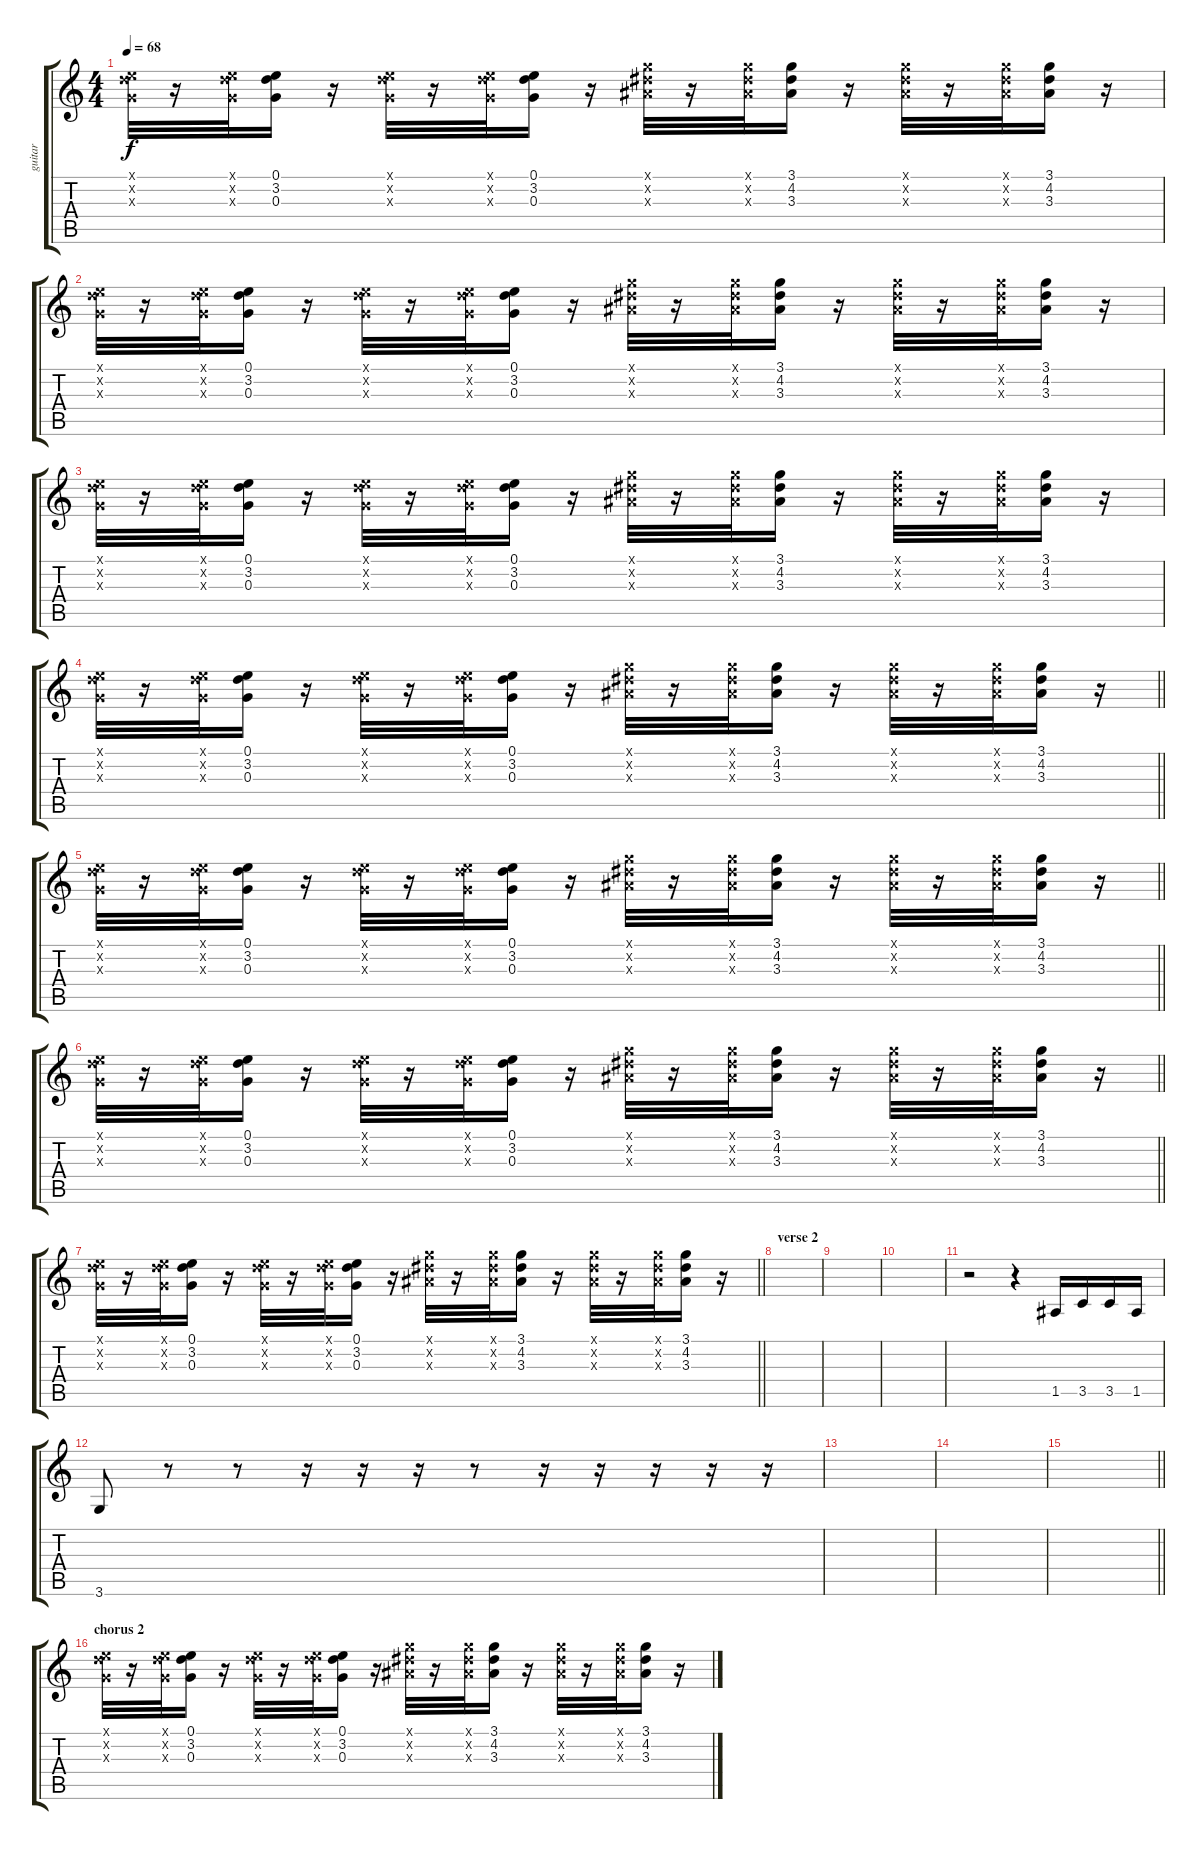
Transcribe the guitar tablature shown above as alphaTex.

\track ("guitar" "guitar") {instrument electricguitarjazz}
\staff {score tabs}
\tuning (E4 B3 G3 D3 A2 E2) {hide}
\ts (4 4)
\tempo 68
\clef g2
\ks c
(0.1{x} 3.2{x} 0.3{x}).32{dy f} r.16 (0.1{x} 3.2{x} 0.3{x}).32 (0.1 3.2 0.3).16 r.16 (0.1{x} 3.2{x} 0.3{x}).32 r.16 (0.1{x} 3.2{x} 0.3{x}).32 (0.1 3.2 0.3).16 r.16 (3.1{x} 4.2{x} 3.3{x}).32 r.16 (3.1{x} 4.2{x} 3.3{x}).32 (3.1 4.2 3.3).16 r.16 (3.1{x} 4.2{x} 3.3{x}).32 r.16 (3.1{x} 4.2{x} 3.3{x}).32 (3.1 4.2 3.3).16 r.16 |
(0.1{x} 3.2{x} 0.3{x}).32 r.16 (0.1{x} 3.2{x} 0.3{x}).32 (0.1 3.2 0.3).16 r.16 (0.1{x} 3.2{x} 0.3{x}).32 r.16 (0.1{x} 3.2{x} 0.3{x}).32 (0.1 3.2 0.3).16 r.16 (3.1{x} 4.2{x} 3.3{x}).32 r.16 (3.1{x} 4.2{x} 3.3{x}).32 (3.1 4.2 3.3).16 r.16 (3.1{x} 4.2{x} 3.3{x}).32 r.16 (3.1{x} 4.2{x} 3.3{x}).32 (3.1 4.2 3.3).16 r.16 |
(0.1{x} 3.2{x} 0.3{x}).32 r.16 (0.1{x} 3.2{x} 0.3{x}).32 (0.1 3.2 0.3).16 r.16 (0.1{x} 3.2{x} 0.3{x}).32 r.16 (0.1{x} 3.2{x} 0.3{x}).32 (0.1 3.2 0.3).16 r.16 (3.1{x} 4.2{x} 3.3{x}).32 r.16 (3.1{x} 4.2{x} 3.3{x}).32 (3.1 4.2 3.3).16 r.16 (3.1{x} 4.2{x} 3.3{x}).32 r.16 (3.1{x} 4.2{x} 3.3{x}).32 (3.1 4.2 3.3).16 r.16 |
\barLineRight lightlight
(0.1{x} 3.2{x} 0.3{x}).32{volume 11 instrument electricguitarjazz} r.16 (0.1{x} 3.2{x} 0.3{x}).32 (0.1 3.2 0.3).16 r.16 (0.1{x} 3.2{x} 0.3{x}).32 r.16 (0.1{x} 3.2{x} 0.3{x}).32 (0.1 3.2 0.3).16 r.16 (3.1{x} 4.2{x} 3.3{x}).32 r.16 (3.1{x} 4.2{x} 3.3{x}).32 (3.1 4.2 3.3).16 r.16 (3.1{x} 4.2{x} 3.3{x}).32 r.16 (3.1{x} 4.2{x} 3.3{x}).32 (3.1 4.2 3.3).16 r.16 |
\barLineRight lightlight
(0.1{x} 3.2{x} 0.3{x}).32 r.16 (0.1{x} 3.2{x} 0.3{x}).32 (0.1 3.2 0.3).16 r.16 (0.1{x} 3.2{x} 0.3{x}).32 r.16 (0.1{x} 3.2{x} 0.3{x}).32 (0.1 3.2 0.3).16 r.16 (3.1{x} 4.2{x} 3.3{x}).32 r.16 (3.1{x} 4.2{x} 3.3{x}).32 (3.1 4.2 3.3).16 r.16 (3.1{x} 4.2{x} 3.3{x}).32 r.16 (3.1{x} 4.2{x} 3.3{x}).32 (3.1 4.2 3.3).16 r.16 |
\barLineRight lightlight
(0.1{x} 3.2{x} 0.3{x}).32 r.16 (0.1{x} 3.2{x} 0.3{x}).32 (0.1 3.2 0.3).16 r.16 (0.1{x} 3.2{x} 0.3{x}).32 r.16 (0.1{x} 3.2{x} 0.3{x}).32 (0.1 3.2 0.3).16 r.16 (3.1{x} 4.2{x} 3.3{x}).32 r.16 (3.1{x} 4.2{x} 3.3{x}).32 (3.1 4.2 3.3).16 r.16 (3.1{x} 4.2{x} 3.3{x}).32 r.16 (3.1{x} 4.2{x} 3.3{x}).32 (3.1 4.2 3.3).16 r.16 |
\barLineRight lightlight
(0.1{x} 3.2{x} 0.3{x}).32 r.16 (0.1{x} 3.2{x} 0.3{x}).32 (0.1 3.2 0.3).16 r.16 (0.1{x} 3.2{x} 0.3{x}).32 r.16 (0.1{x} 3.2{x} 0.3{x}).32 (0.1 3.2 0.3).16 r.16 (3.1{x} 4.2{x} 3.3{x}).32 r.16 (3.1{x} 4.2{x} 3.3{x}).32 (3.1 4.2 3.3).16 r.16 (3.1{x} 4.2{x} 3.3{x}).32 r.16 (3.1{x} 4.2{x} 3.3{x}).32 (3.1 4.2 3.3).16 r.16 |
\section ("" "verse 2")
|
|
|
r.2 r.4 1.5.16 3.5.16 3.5.16 1.5.16 |
3.6.8 r.8 r.8 r.16 r.16 r.16 r.8 r.16 r.16 r.16 r.16 r.16 |
|
|
\barLineRight lightlight
|
\section ("" "chorus 2")
(0.1{x} 3.2{x} 0.3{x}).32{volume 12} r.16 (0.1{x} 3.2{x} 0.3{x}).32 (0.1 3.2 0.3).16 r.16 (0.1{x} 3.2{x} 0.3{x}).32 r.16 (0.1{x} 3.2{x} 0.3{x}).32 (0.1 3.2 0.3).16 r.16 (3.1{x} 4.2{x} 3.3{x}).32 r.16 (3.1{x} 4.2{x} 3.3{x}).32 (3.1 4.2 3.3).16 r.16 (3.1{x} 4.2{x} 3.3{x}).32 r.16 (3.1{x} 4.2{x} 3.3{x}).32 (3.1 4.2 3.3).16 r.16
